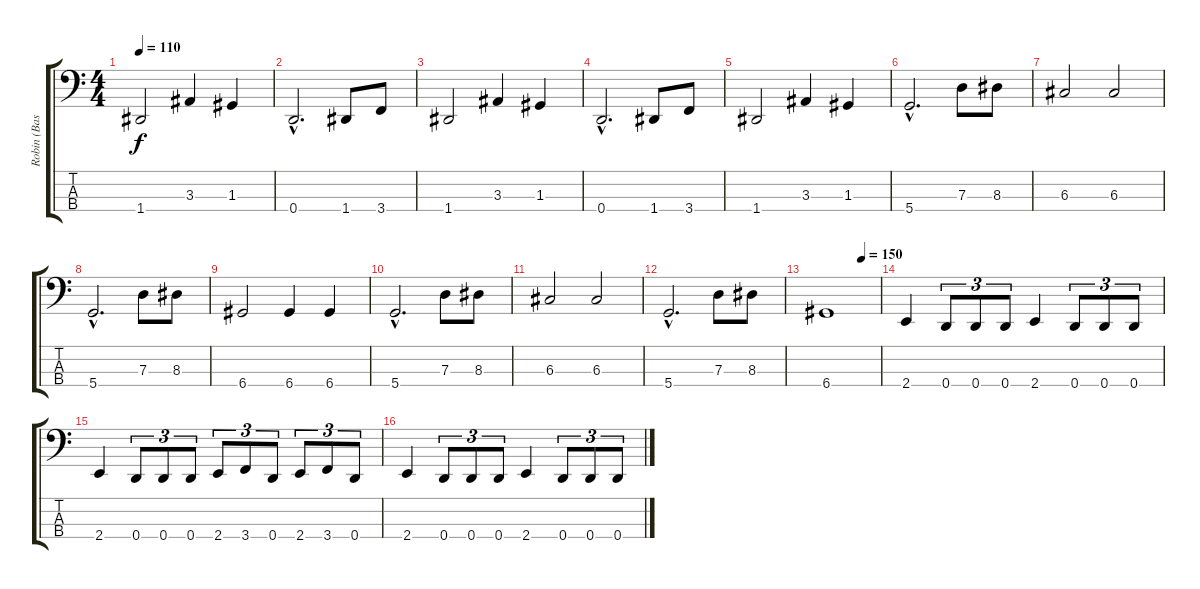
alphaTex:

\track ("Robin (Bass)" "Robin (Bas") {instrument electricbasspick}
\staff {score tabs}
\tuning (F2 C2 G1 D1) {hide}
\ts (4 4)
\tempo 110
\clef f4
\ks c
1.4.2{dy f} 3.3.4 1.3.4 |
0.4{hac}.2{d} 1.4.8 3.4.8 |
1.4.2 3.3.4 1.3.4 |
0.4{hac}.2{d} 1.4.8 3.4.8 |
1.4.2 3.3.4 1.3.4 |
5.4{hac}.2{d} 7.3.8 8.3.8 |
6.3.2 6.3.2 |
5.4{hac}.2{d} 7.3.8 8.3.8 |
6.4.2 6.4.4 6.4.4 |
5.4{hac}.2{d} 7.3.8 8.3.8 |
6.3.2 6.3.2 |
5.4{hac}.2{d} 7.3.8 8.3.8 |
\tempo (150 0.6666666666666666)
6.4.1 |
2.4.4 0.4.8{tu (3 2)} 0.4.8{tu (3 2)} 0.4.8{tu (3 2)} 2.4.4 0.4.8{tu (3 2)} 0.4.8{tu (3 2)} 0.4.8{tu (3 2)} |
2.4.4 0.4.8{tu (3 2)} 0.4.8{tu (3 2)} 0.4.8{tu (3 2)} 2.4.8{tu (3 2)} 3.4.8{tu (3 2)} 0.4.8{tu (3 2)} 2.4.8{tu (3 2)} 3.4.8{tu (3 2)} 0.4.8{tu (3 2)} |
2.4.4 0.4.8{tu (3 2)} 0.4.8{tu (3 2)} 0.4.8{tu (3 2)} 2.4.4 0.4.8{tu (3 2)} 0.4.8{tu (3 2)} 0.4.8{tu (3 2)}
